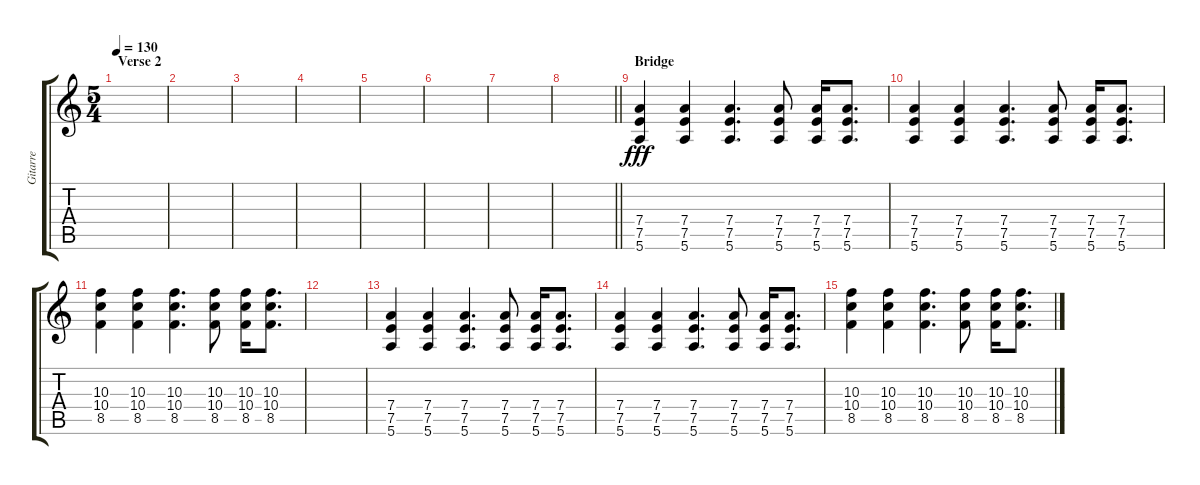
\track ("Gitarre" "Gitarre") {instrument distortionguitar}
\staff {score tabs}
\tuning (E4 B3 G3 D3 A2 E2) {hide}
\ts (5 4)
\section ("" "Verse 2")
\tempo 130
\clef g2
\ks c
|
|
|
|
|
|
|
\barLineRight lightlight
|
\section ("" "Bridge")
(7.4 7.5 5.6).4{dy fff} (7.4 7.5 5.6).4 (7.4 7.5 5.6).4{d} (7.4 7.5 5.6).8 (7.4 7.5 5.6).16 (7.4 7.5 5.6).8{d} |
(7.4 7.5 5.6).4 (7.4 7.5 5.6).4 (7.4 7.5 5.6).4{d} (7.4 7.5 5.6).8 (7.4 7.5 5.6).16 (7.4 7.5 5.6).8{d} |
(10.3 10.4 8.5).4 (10.3 10.4 8.5).4 (10.3 10.4 8.5).4{d} (10.3 10.4 8.5).8 (10.3 10.4 8.5).16 (10.3 10.4 8.5).8{d} |
|
(7.4 7.5 5.6).4 (7.4 7.5 5.6).4 (7.4 7.5 5.6).4{d} (7.4 7.5 5.6).8 (7.4 7.5 5.6).16 (7.4 7.5 5.6).8{d} |
(7.4 7.5 5.6).4 (7.4 7.5 5.6).4 (7.4 7.5 5.6).4{d} (7.4 7.5 5.6).8 (7.4 7.5 5.6).16 (7.4 7.5 5.6).8{d} |
(10.3 10.4 8.5).4 (10.3 10.4 8.5).4 (10.3 10.4 8.5).4{d} (10.3 10.4 8.5).8 (10.3 10.4 8.5).16 (10.3 10.4 8.5).8{d}
